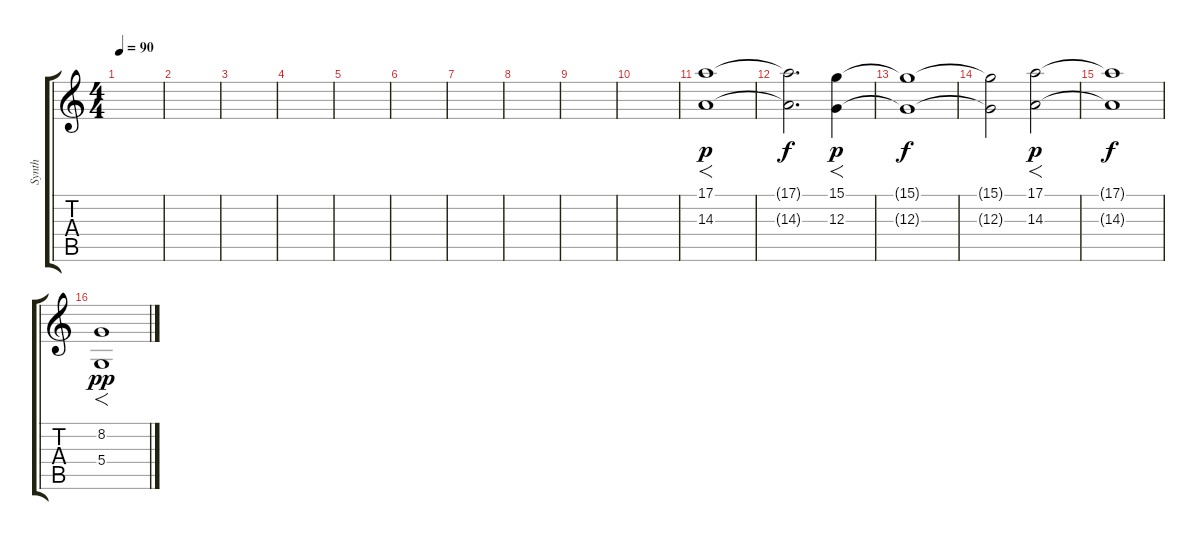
\track ("Synth" "Synth") {instrument pad2warm}
\staff {score tabs}
\tuning (E4 B3 G3 D3 A2 E2) {hide}
\ts (4 4)
\tempo 90
\clef g2
\ks c
|
|
|
|
|
|
|
|
|
|
(17.1 14.3).1{f dy p volume 4 instrument pad8sweep} |
(17.1{t} 14.3{t}).2{d dy f} (15.1 12.3).4{f dy p} |
(15.1{t} 12.3{t}).1{dy f} |
(15.1{t} 12.3{t}).2 (17.1 14.3).2{f dy p} |
(17.1{t} 14.3{t}).1{dy f} |
(8.2 5.4).1{f dy pp}
